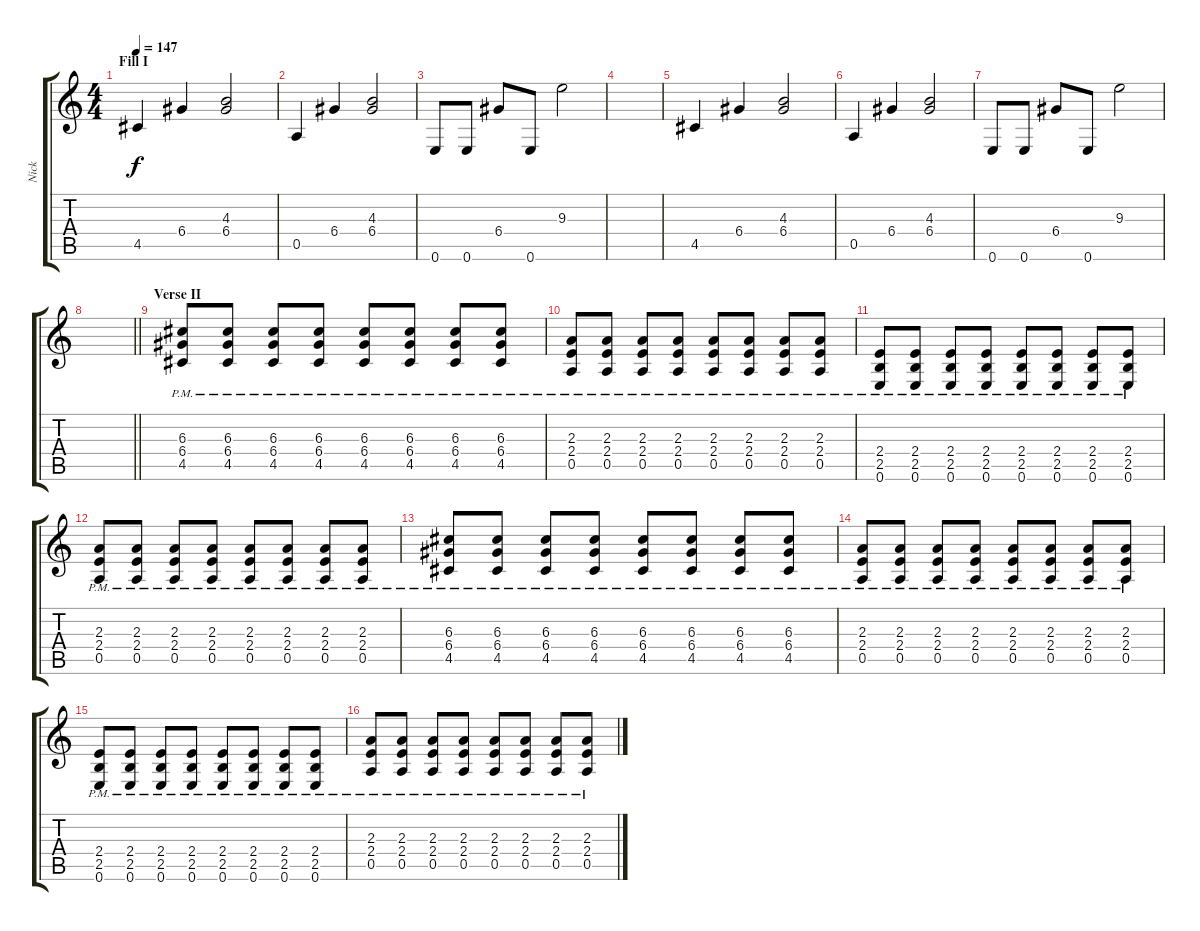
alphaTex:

\track ("Nick" "Nick") {instrument distortionguitar}
\staff {score tabs}
\tuning (E4 B3 G3 D3 A2 E2) {hide}
\ts (4 4)
\section ("" "Fill I")
\tempo 147
\clef g2
\ks c
4.5.4{dy f} 6.4.4 (4.3 6.4).2 |
0.5.4 6.4.4 (4.3 6.4).2 |
0.6.8 0.6.8 6.4.8 0.6.8 9.3.2 |
|
4.5.4 6.4.4 (4.3 6.4).2 |
0.5.4 6.4.4 (4.3 6.4).2 |
0.6.8 0.6.8 6.4.8 0.6.8 9.3.2 |
\barLineRight lightlight
|
\section ("" "Verse II")
(6.3{pm} 6.4{pm} 4.5{pm}).8 (6.3{pm} 6.4{pm} 4.5{pm}).8 (6.3{pm} 6.4{pm} 4.5{pm}).8 (6.3{pm} 6.4{pm} 4.5{pm}).8 (6.3{pm} 6.4{pm} 4.5{pm}).8 (6.3{pm} 6.4{pm} 4.5{pm}).8 (6.3{pm} 6.4{pm} 4.5{pm}).8 (6.3{pm} 6.4{pm} 4.5{pm}).8 |
(2.3{pm} 2.4{pm} 0.5{pm}).8 (2.3{pm} 2.4{pm} 0.5{pm}).8 (2.3{pm} 2.4{pm} 0.5{pm}).8 (2.3{pm} 2.4{pm} 0.5{pm}).8 (2.3{pm} 2.4{pm} 0.5{pm}).8 (2.3{pm} 2.4{pm} 0.5{pm}).8 (2.3{pm} 2.4{pm} 0.5{pm}).8 (2.3{pm} 2.4{pm} 0.5{pm}).8 |
(2.4{pm} 2.5{pm} 0.6{pm}).8 (2.4{pm} 2.5{pm} 0.6{pm}).8 (2.4{pm} 2.5{pm} 0.6{pm}).8 (2.4{pm} 2.5{pm} 0.6{pm}).8 (2.4{pm} 2.5{pm} 0.6{pm}).8 (2.4{pm} 2.5{pm} 0.6{pm}).8 (2.4{pm} 2.5{pm} 0.6{pm}).8 (2.4{pm} 2.5{pm} 0.6{pm}).8 |
(2.3{pm} 2.4{pm} 0.5{pm}).8 (2.3{pm} 2.4{pm} 0.5{pm}).8 (2.3{pm} 2.4{pm} 0.5{pm}).8 (2.3{pm} 2.4{pm} 0.5{pm}).8 (2.3{pm} 2.4{pm} 0.5{pm}).8 (2.3{pm} 2.4{pm} 0.5{pm}).8 (2.3{pm} 2.4{pm} 0.5{pm}).8 (2.3{pm} 2.4{pm} 0.5{pm}).8 |
(6.3{pm} 6.4{pm} 4.5{pm}).8 (6.3{pm} 6.4{pm} 4.5{pm}).8 (6.3{pm} 6.4{pm} 4.5{pm}).8 (6.3{pm} 6.4{pm} 4.5{pm}).8 (6.3{pm} 6.4{pm} 4.5{pm}).8 (6.3{pm} 6.4{pm} 4.5{pm}).8 (6.3{pm} 6.4{pm} 4.5{pm}).8 (6.3{pm} 6.4{pm} 4.5{pm}).8 |
(2.3{pm} 2.4{pm} 0.5{pm}).8 (2.3{pm} 2.4{pm} 0.5{pm}).8 (2.3{pm} 2.4{pm} 0.5{pm}).8 (2.3{pm} 2.4{pm} 0.5{pm}).8 (2.3{pm} 2.4{pm} 0.5{pm}).8 (2.3{pm} 2.4{pm} 0.5{pm}).8 (2.3{pm} 2.4{pm} 0.5{pm}).8 (2.3{pm} 2.4{pm} 0.5{pm}).8 |
(2.4{pm} 2.5{pm} 0.6{pm}).8 (2.4{pm} 2.5{pm} 0.6{pm}).8 (2.4{pm} 2.5{pm} 0.6{pm}).8 (2.4{pm} 2.5{pm} 0.6{pm}).8 (2.4{pm} 2.5{pm} 0.6{pm}).8 (2.4{pm} 2.5{pm} 0.6{pm}).8 (2.4{pm} 2.5{pm} 0.6{pm}).8 (2.4{pm} 2.5{pm} 0.6{pm}).8 |
(2.3{pm} 2.4{pm} 0.5{pm}).8 (2.3{pm} 2.4{pm} 0.5{pm}).8 (2.3{pm} 2.4{pm} 0.5{pm}).8 (2.3{pm} 2.4{pm} 0.5{pm}).8 (2.3{pm} 2.4{pm} 0.5{pm}).8 (2.3{pm} 2.4{pm} 0.5{pm}).8 (2.3{pm} 2.4{pm} 0.5{pm}).8 (2.3{pm} 2.4{pm} 0.5{pm}).8
